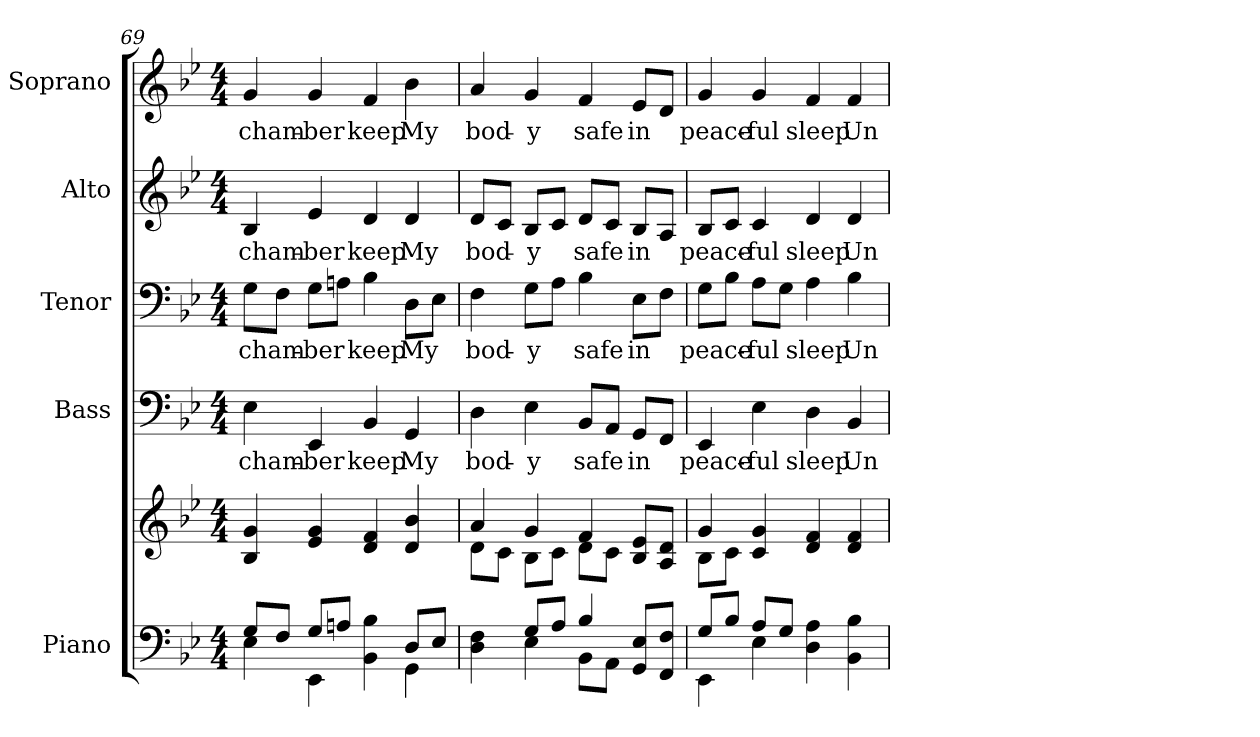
**kern	**kern	**kern	**text	**kern	**text	**kern	**text	**kern	**text
*part5	*part5	*part4	*part4	*part3	*part3	*part2	*part2	*part1	*part1
*staff6	*staff5	*staff4	*staff4	*staff3	*staff3	*staff2	*staff2	*staff1	*staff1
*I"Piano	*	*I"Bass	*	*I"Tenor	*	*I"Alto	*	*I"Soprano	*
*I'Pno.	*	*I'B.	*	*I'T.	*	*I'A.	*	*I'S.	*
!!LO:PB:g=z
*clefF4	*clefG2	*clefF4	*	*clefF4	*	*clefG2	*	*clefG2	*
*k[b-e-]	*k[b-e-]	*k[b-e-]	*	*k[b-e-]	*	*k[b-e-]	*	*k[b-e-]	*
*B-:	*B-:	*B-:	*	*B-:	*	*B-:	*	*B-:	*
*M4/4	*M4/4	*M4/4	*	*M4/4	*	*M4/4	*	*M4/4	*
=69	=69	=69	=69	=69	=69	=69	=69	=69	=69
*^	*	*	*	*	*	*	*	*	*
!	!	!	!	!LO:LY:b:color=#000000	!	!	!	!	!	!
!	!	!	!	!	!	!LO:LY:b:color=#000000	!	!	!	!
!	!	!	!	!	!	!	!	!LO:LY:b:color=#000000	!	!
!	!	!	!	!	!	!	!	!	!	!LO:LY:b:color=#000000
8Gi/L	4E-i\	4B-i/ 4gi	4E-i\	cham-	8Gi\L	cham-	4B-i/	cham-	4gi/	cham-
8Fi/J	.	.	.	.	8Fi\J	.	.	.	.	.
!	!	!	!	!LO:LY:b:color=#000000	!	!	!	!	!	!
!	!	!	!	!	!	!LO:LY:b:color=#000000	!	!	!	!
!	!	!	!	!	!	!	!	!LO:LY:b:color=#000000	!	!
!	!	!	!	!	!	!	!	!	!	!LO:LY:b:color=#000000
8Gi/L	4EE-i\	4e-i/ 4gi	4EE-i/	-ber	8Gi\L	-ber	4e-i/	-ber	4gi/	-ber
8Ani/J	.	.	.	.	8Ani\J	.	.	.	.	.
!	!	!	!	!LO:LY:b:color=#000000	!	!	!	!	!	!
!	!	!	!	!	!	!LO:LY:b:color=#000000	!	!	!	!
!	!	!	!	!	!	!	!	!LO:LY:b:color=#000000	!	!
!	!	!	!	!	!	!	!	!	!	!LO:LY:b:color=#000000
4BB-i\ 4B-i	4ryy	4di/ 4fi	4BB-i/	keep	4B-i\	keep	4di/	keep	4fi/	keep
!	!	!	!	!LO:LY:b:color=#000000	!	!	!	!	!	!
!	!	!	!	!	!	!LO:LY:b:color=#000000	!	!	!	!
!	!	!	!	!	!	!	!	!LO:LY:b:color=#000000	!	!
!	!	!	!	!	!	!	!	!	!	!LO:LY:b:color=#000000
8Di/L	4GGi\	4di/ 4b-i	4GGi/	My	8Di\L	My	4di/	My	4b-i\	My
8E-i/J	.	.	.	.	8E-i\J	.	.	.	.	.
=70	=70	=70	=70	=70	=70	=70	=70	=70	=70	=70
*	*	*^	*	*	*	*	*	*	*	*
!	!	!	!	!	!LO:LY:b:color=#000000	!	!	!	!	!	!
!	!	!	!	!	!	!	!LO:LY:b:color=#000000	!	!	!	!
!	!	!	!	!	!	!	!	!	!LO:LY:b:color=#000000	!	!
!	!	!	!	!	!	!	!	!	!	!	!LO:LY:b:color=#000000
4Di\ 4Fi	4ryy	4ai/	8di\L	4Di\	bod-	4Fi\	bod-	8di/L	bod-	4ai/	bod-
.	.	.	8ci\J	.	.	.	.	8ci/J	.	.	.
!	!	!	!	!	!LO:LY:b:color=#000000	!	!	!	!	!	!
!	!	!	!	!	!	!	!LO:LY:b:color=#000000	!	!	!	!
!	!	!	!	!	!	!	!	!	!LO:LY:b:color=#000000	!	!
!	!	!	!	!	!	!	!	!	!	!	!LO:LY:b:color=#000000
8Gi/L	4E-i\	4gi/	8B-i\L	4E-i\	-y	8Gi\L	-y	8B-i/L	-y	4gi/	-y
8Ai/J	.	.	8ci\J	.	.	8Ai\J	.	8ci/J	.	.	.
!	!	!	!	!	!LO:LY:b:color=#000000	!	!	!	!	!	!
!	!	!	!	!	!	!	!LO:LY:b:color=#000000	!	!	!	!
!	!	!	!	!	!	!	!	!	!LO:LY:b:color=#000000	!	!
!	!	!	!	!	!	!	!	!	!	!	!LO:LY:b:color=#000000
4B-i/	8BB-i\L	4fi/	8di\L	8BB-i/L	safe	4B-i\	safe	8di/L	safe	4fi/	safe
.	8AAi\J	.	8ci\J	8AAi/J	.	.	.	8ci/J	.	.	.
!	!	!	!	!	!LO:LY:b:color=#000000	!	!	!	!	!	!
!	!	!	!	!	!	!	!LO:LY:b:color=#000000	!	!	!	!
!	!	!	!	!	!	!	!	!	!LO:LY:b:color=#000000	!	!
!	!	!	!	!	!	!	!	!	!	!	!LO:LY:b:color=#000000
8GGi/ 8E-iL	4ryy	8B-i/ 8e-iL	4ryy	8GGi/L	in	8E-i\L	in	8B-i/L	in	8e-i/L	in
8FFi/ 8FiJ	.	8Ai/ 8diJ	.	8FFi/J	.	8Fi\J	.	8Ai/J	.	8di/J	.
!!LO:PB:g=z
=71	=71	=71	=71	=71	=71	=71	=71	=71	=71	=71	=71
!	!	!	!	!	!LO:LY:b:color=#000000	!	!	!	!	!	!
!	!	!	!	!	!	!	!LO:LY:b:color=#000000	!	!	!	!
!	!	!	!	!	!	!	!	!	!LO:LY:b:color=#000000	!	!
!	!	!	!	!	!	!	!	!	!	!	!LO:LY:b:color=#000000
8Gi/L	4EE-i\	4gi/	8B-i\L	4EE-i/	peace-	8Gi\L	peace-	8B-i/L	peace-	4gi/	peace-
8B-i/J	.	.	8ci\J	.	.	8B-i\J	.	8ci/J	.	.	.
!	!	!	!	!	!LO:LY:b:color=#000000	!	!	!	!	!	!
!	!	!	!	!	!	!	!LO:LY:b:color=#000000	!	!	!	!
!	!	!	!	!	!	!	!	!	!LO:LY:b:color=#000000	!	!
!	!	!	!	!	!	!	!	!	!	!	!LO:LY:b:color=#000000
8Ai/L	4E-i\	4ci/ 4gi	4ryy	4E-i\	-ful	8Ai\L	-ful	4ci/	-ful	4gi/	-ful
8Gi/J	.	.	.	.	.	8Gi\J	.	.	.	.	.
!	!	!	!	!	!LO:LY:b:color=#000000	!	!	!	!	!	!
!	!	!	!	!	!	!	!LO:LY:b:color=#000000	!	!	!	!
!	!	!	!	!	!	!	!	!	!LO:LY:b:color=#000000	!	!
!	!	!	!	!	!	!	!	!	!	!	!LO:LY:b:color=#000000
4Di\ 4Ai	2ryy	4di/ 4fi	2ryy	4Di\	sleep	4Ai\	sleep	4di/	sleep	4fi/	sleep
!	!	!	!	!	!LO:LY:b:color=#000000	!	!	!	!	!	!
!	!	!	!	!	!	!	!LO:LY:b:color=#000000	!	!	!	!
!	!	!	!	!	!	!	!	!	!LO:LY:b:color=#000000	!	!
!	!	!	!	!	!	!	!	!	!	!	!LO:LY:b:color=#000000
4BB-i\ 4B-i	.	4di/ 4fi	.	4BB-i/	Un-	4B-i\	Un-	4di/	Un-	4fi/	Un-
*v	*v	*	*	*	*	*	*	*	*	*	*
*	*v	*v	*	*	*	*	*	*	*	*
=	=	=	=	=	=	=	=	=	=
*-	*-	*-	*-	*-	*-	*-	*-	*-	*-
